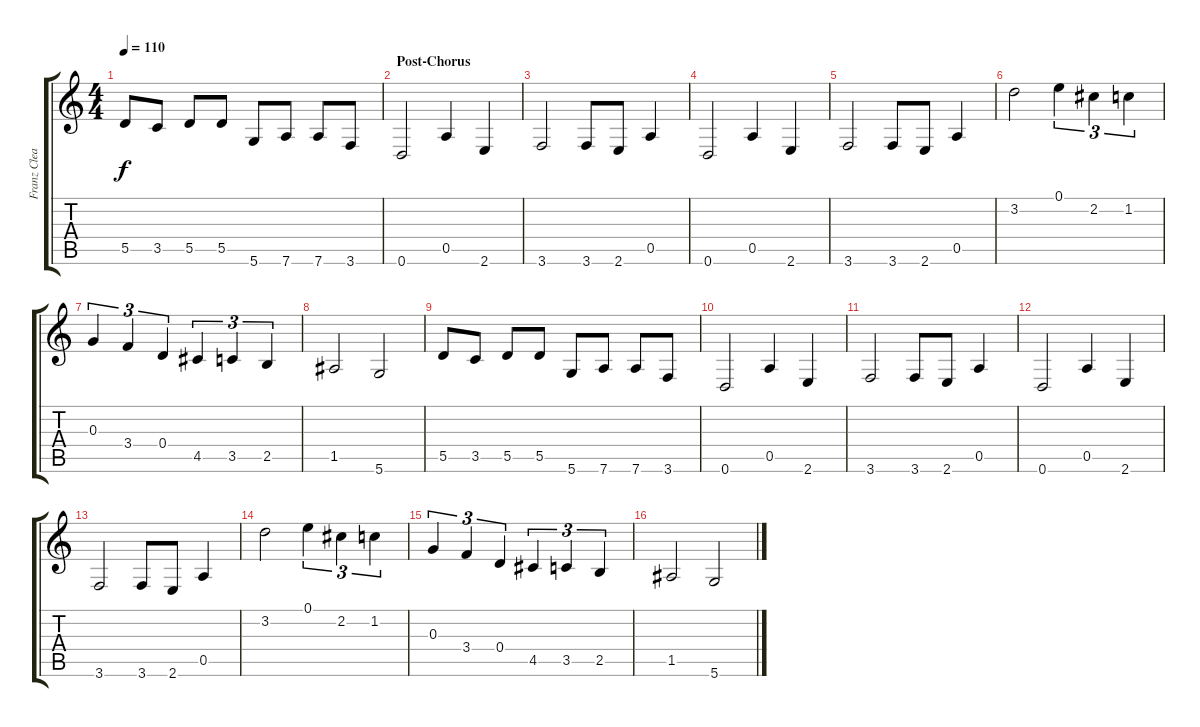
\track ("Franz Clean" "Franz Clea") {instrument electricguitarjazz}
\staff {score tabs}
\tuning (E4 B3 G3 D3 A2 D2) {hide}
\ts (4 4)
\tempo 110
\clef g2
\ks c
5.5.8{dy f} 3.5.8 5.5.8 5.5.8 5.6.8 7.6.8 7.6.8 3.6.8 |
\section ("" "Post-Chorus")
0.6.2 0.5.4 2.6.4 |
3.6.2 3.6.8 2.6.8 0.5.4 |
0.6.2 0.5.4 2.6.4 |
3.6.2 3.6.8 2.6.8 0.5.4 |
3.2.2 0.1.4{tu (3 2)} 2.2.4{tu (3 2)} 1.2.4{tu (3 2)} |
0.3.4{tu (3 2)} 3.4.4{tu (3 2)} 0.4.4{tu (3 2)} 4.5.4{tu (3 2)} 3.5.4{tu (3 2)} 2.5.4{tu (3 2)} |
1.5.2 5.6.2 |
5.5.8 3.5.8 5.5.8 5.5.8 5.6.8 7.6.8 7.6.8 3.6.8 |
0.6.2 0.5.4 2.6.4 |
3.6.2 3.6.8 2.6.8 0.5.4 |
0.6.2 0.5.4 2.6.4 |
3.6.2 3.6.8 2.6.8 0.5.4 |
3.2.2 0.1.4{tu (3 2)} 2.2.4{tu (3 2)} 1.2.4{tu (3 2)} |
0.3.4{tu (3 2)} 3.4.4{tu (3 2)} 0.4.4{tu (3 2)} 4.5.4{tu (3 2)} 3.5.4{tu (3 2)} 2.5.4{tu (3 2)} |
1.5.2 5.6.2
